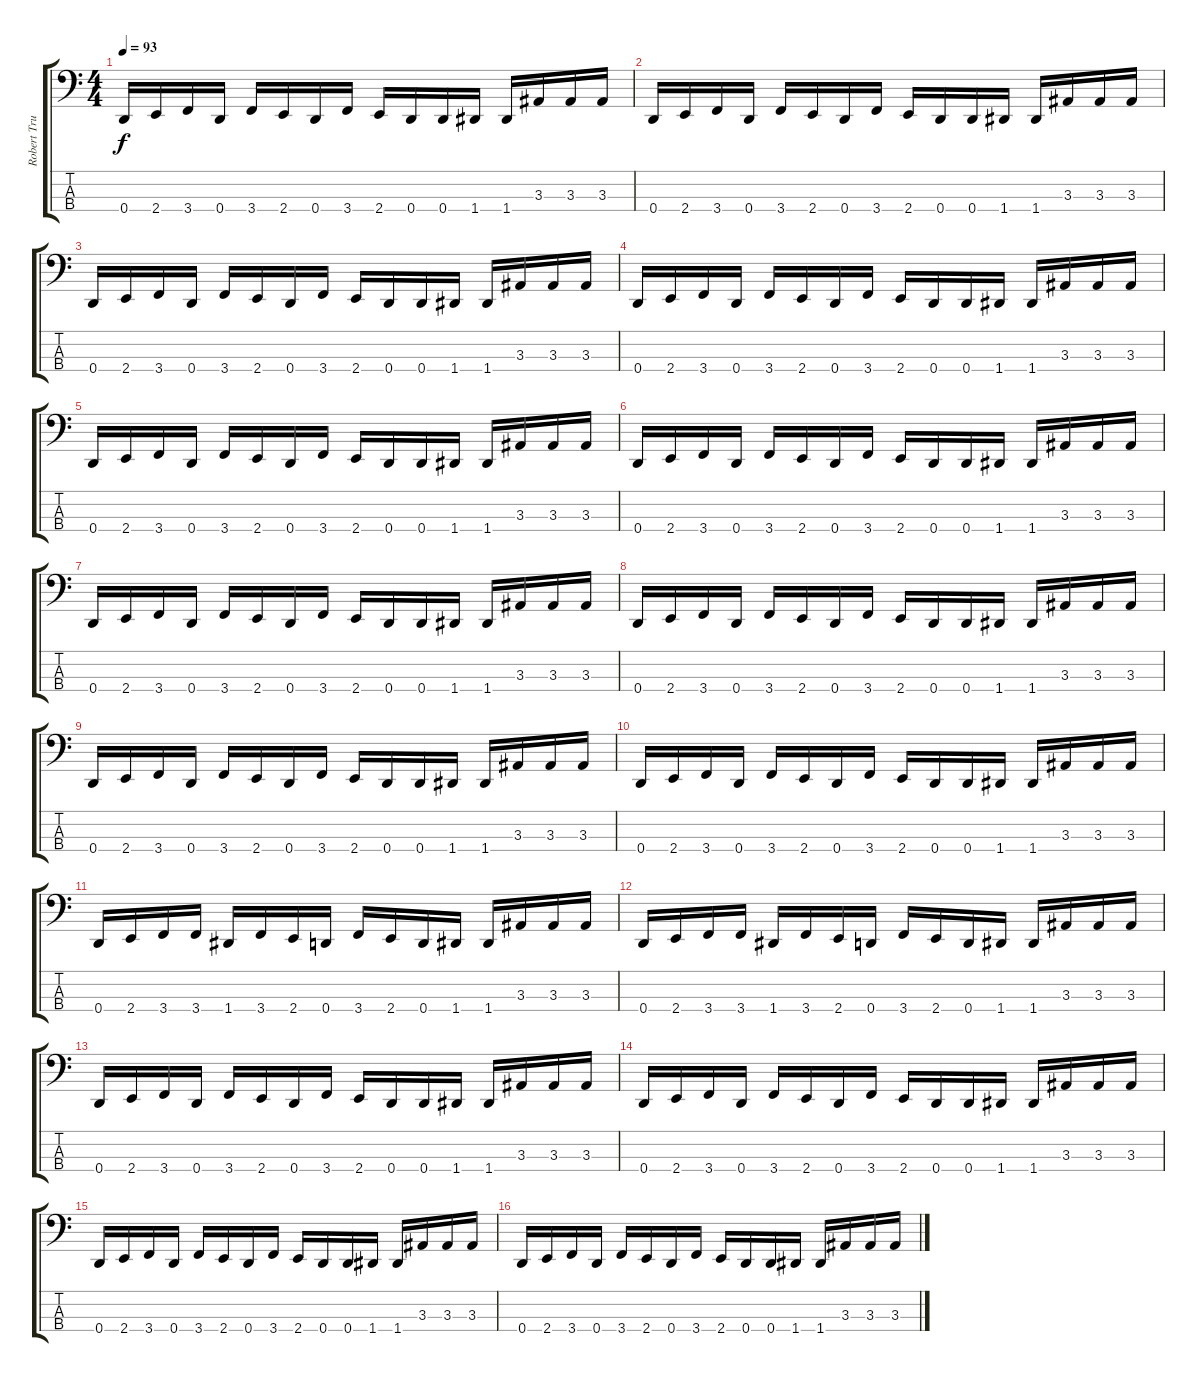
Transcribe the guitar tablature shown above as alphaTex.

\track ("Robert Trujillo" "Robert Tru") {instrument electricbassfinger}
\staff {score tabs}
\tuning (F2 C2 G1 D1) {hide}
\ts (4 4)
\tempo 93
\clef f4
\ks c
0.4.16{dy f} 2.4.16 3.4.16 0.4.16 3.4.16 2.4.16 0.4.16 3.4.16 2.4.16 0.4.16 0.4.16 1.4.16 1.4.16 3.3.16 3.3.16 3.3.16 |
0.4.16 2.4.16 3.4.16 0.4.16 3.4.16 2.4.16 0.4.16 3.4.16 2.4.16 0.4.16 0.4.16 1.4.16 1.4.16 3.3.16 3.3.16 3.3.16 |
0.4.16 2.4.16 3.4.16 0.4.16 3.4.16 2.4.16 0.4.16 3.4.16 2.4.16 0.4.16 0.4.16 1.4.16 1.4.16 3.3.16 3.3.16 3.3.16 |
0.4.16 2.4.16 3.4.16 0.4.16 3.4.16 2.4.16 0.4.16 3.4.16 2.4.16 0.4.16 0.4.16 1.4.16 1.4.16 3.3.16 3.3.16 3.3.16 |
0.4.16 2.4.16 3.4.16 0.4.16 3.4.16 2.4.16 0.4.16 3.4.16 2.4.16 0.4.16 0.4.16 1.4.16 1.4.16 3.3.16 3.3.16 3.3.16 |
0.4.16 2.4.16 3.4.16 0.4.16 3.4.16 2.4.16 0.4.16 3.4.16 2.4.16 0.4.16 0.4.16 1.4.16 1.4.16 3.3.16 3.3.16 3.3.16 |
0.4.16 2.4.16 3.4.16 0.4.16 3.4.16 2.4.16 0.4.16 3.4.16 2.4.16 0.4.16 0.4.16 1.4.16 1.4.16 3.3.16 3.3.16 3.3.16 |
0.4.16 2.4.16 3.4.16 0.4.16 3.4.16 2.4.16 0.4.16 3.4.16 2.4.16 0.4.16 0.4.16 1.4.16 1.4.16 3.3.16 3.3.16 3.3.16 |
0.4.16 2.4.16 3.4.16 0.4.16 3.4.16 2.4.16 0.4.16 3.4.16 2.4.16 0.4.16 0.4.16 1.4.16 1.4.16 3.3.16 3.3.16 3.3.16 |
0.4.16 2.4.16 3.4.16 0.4.16 3.4.16 2.4.16 0.4.16 3.4.16 2.4.16 0.4.16 0.4.16 1.4.16 1.4.16 3.3.16 3.3.16 3.3.16 |
0.4.16 2.4.16 3.4.16 3.4.16 1.4.16 3.4.16 2.4.16 0.4.16 3.4.16 2.4.16 0.4.16 1.4.16 1.4.16 3.3.16 3.3.16 3.3.16 |
0.4.16 2.4.16 3.4.16 3.4.16 1.4.16 3.4.16 2.4.16 0.4.16 3.4.16 2.4.16 0.4.16 1.4.16 1.4.16 3.3.16 3.3.16 3.3.16 |
0.4.16 2.4.16 3.4.16 0.4.16 3.4.16 2.4.16 0.4.16 3.4.16 2.4.16 0.4.16 0.4.16 1.4.16 1.4.16 3.3.16 3.3.16 3.3.16 |
0.4.16 2.4.16 3.4.16 0.4.16 3.4.16 2.4.16 0.4.16 3.4.16 2.4.16 0.4.16 0.4.16 1.4.16 1.4.16 3.3.16 3.3.16 3.3.16 |
0.4.16 2.4.16 3.4.16 0.4.16 3.4.16 2.4.16 0.4.16 3.4.16 2.4.16 0.4.16 0.4.16 1.4.16 1.4.16 3.3.16 3.3.16 3.3.16 |
0.4.16 2.4.16 3.4.16 0.4.16 3.4.16 2.4.16 0.4.16 3.4.16 2.4.16 0.4.16 0.4.16 1.4.16 1.4.16 3.3.16 3.3.16 3.3.16
